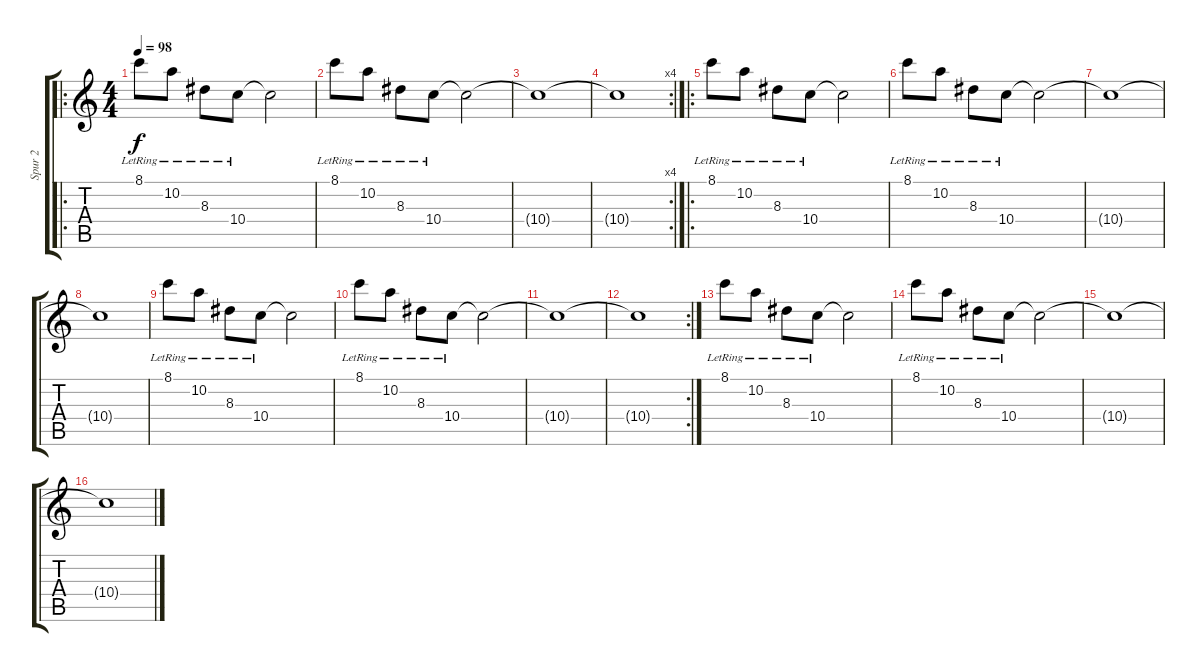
\track ("Spur 2" "Spur 2") {instrument electricguitarclean}
\staff {score tabs}
\tuning (E4 B3 G3 D3 A2 E2) {hide}
\ro
\ts (4 4)
\tempo 98
\clef g2
\ks c
8.1{lr}.8{dy f} 10.2{lr}.8 8.3{lr}.8 10.4{lr}.8 10.4{t}.2 |
8.1{lr}.8 10.2{lr}.8 8.3{lr}.8 10.4{lr}.8 10.4{t}.2 |
10.4{t}.1 |
\rc 4
10.4{t}.1 |
\ro
8.1{lr}.8 10.2{lr}.8 8.3{lr}.8 10.4{lr}.8 10.4{t}.2 |
8.1{lr}.8 10.2{lr}.8 8.3{lr}.8 10.4{lr}.8 10.4{t}.2 |
10.4{t}.1 |
10.4{t}.1 |
8.1{lr}.8 10.2{lr}.8 8.3{lr}.8 10.4{lr}.8 10.4{t}.2 |
8.1{lr}.8 10.2{lr}.8 8.3{lr}.8 10.4{lr}.8 10.4{t}.2 |
10.4{t}.1 |
\rc 2
10.4{t}.1 |
8.1{lr}.8 10.2{lr}.8 8.3{lr}.8 10.4{lr}.8 10.4{t}.2 |
8.1{lr}.8 10.2{lr}.8 8.3{lr}.8 10.4{lr}.8 10.4{t}.2 |
10.4{t}.1 |
10.4{t}.1
